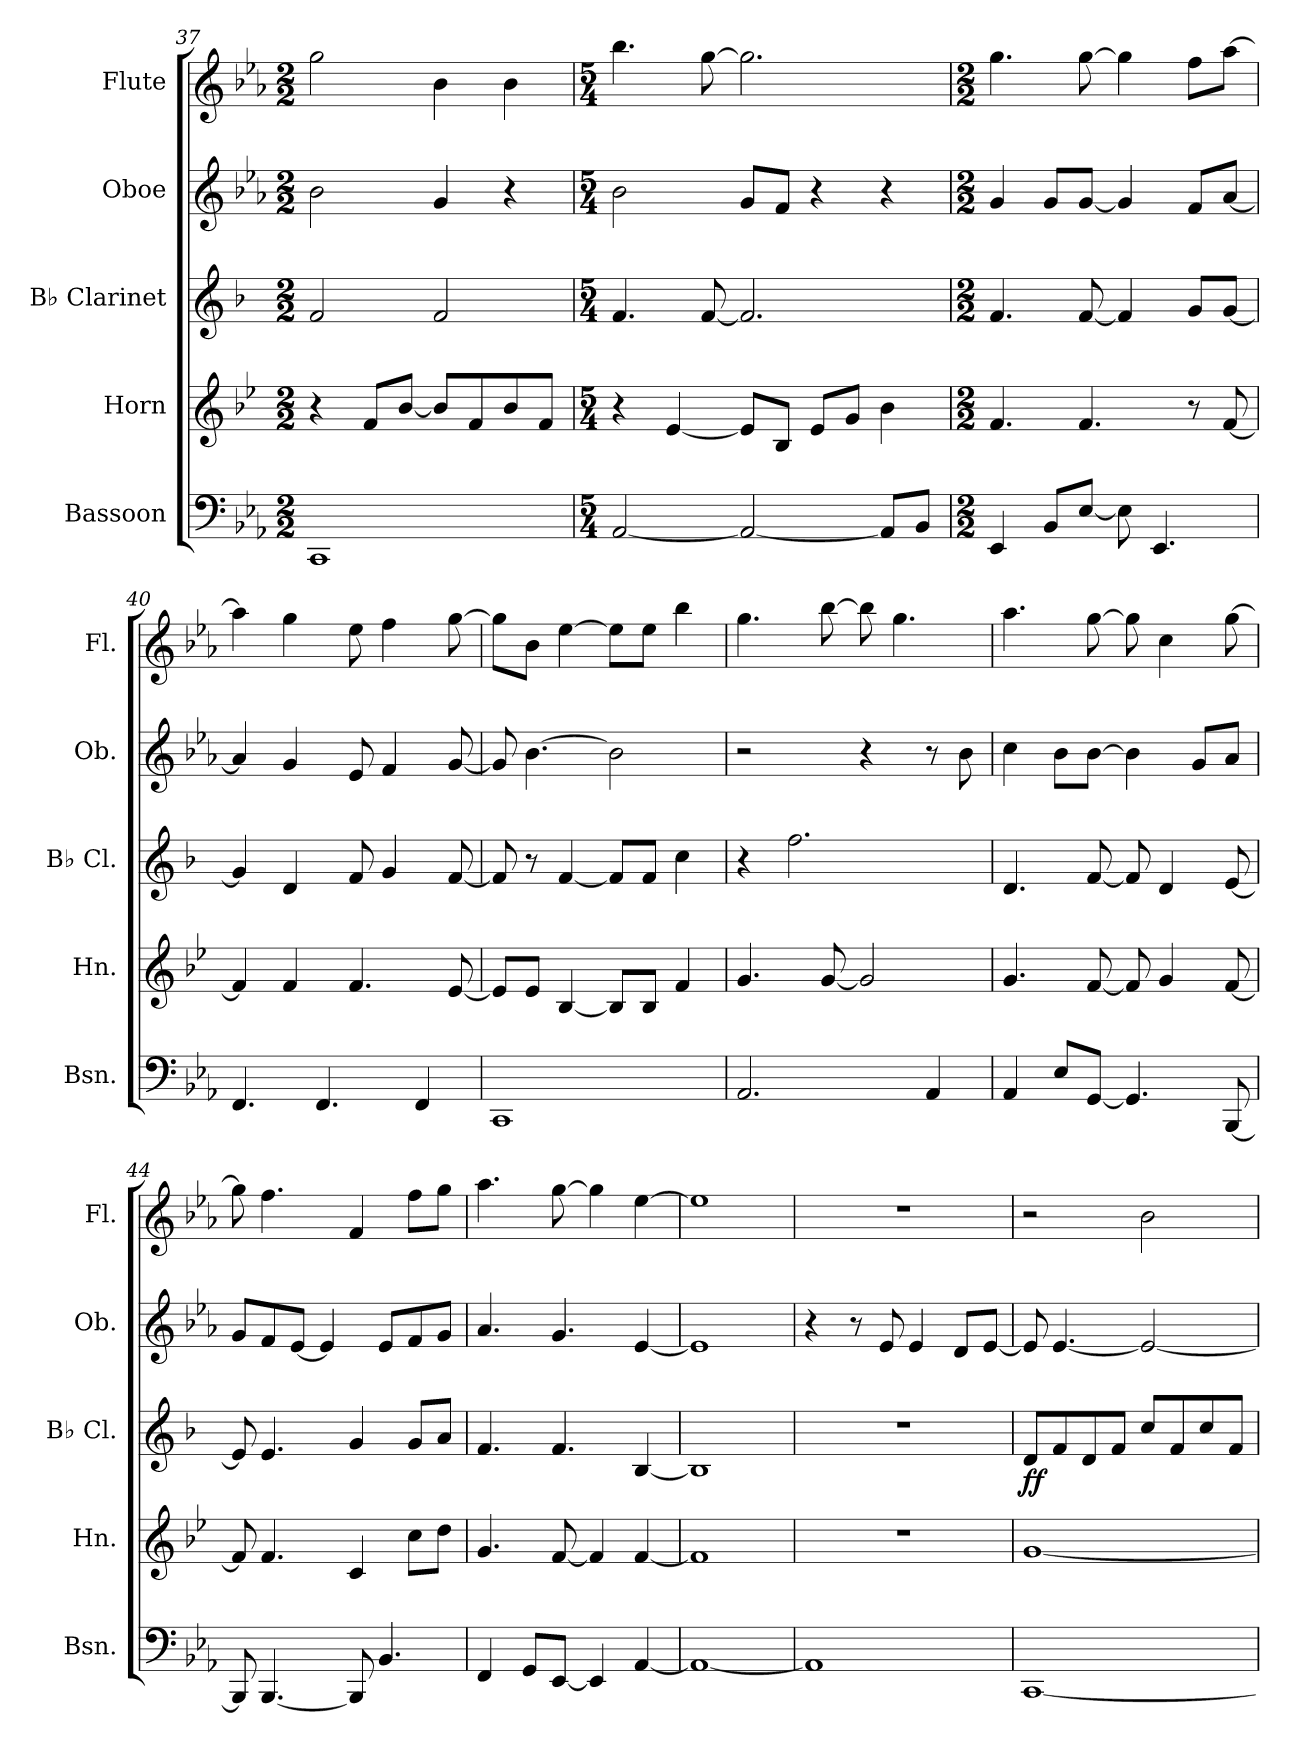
**kern	**kern	**kern	**dynam	**kern	**kern
*part5	*part4	*part3	*part3	*part2	*part1
*staff5	*staff4	*staff3	*staff3	*staff2	*staff1
*I"Bassoon	*I"Horn	*I"B♭ Clarinet	*	*I"Oboe	*I"Flute
*I'Bsn.	*I'Hn.	*I'B♭ Cl.	*	*I'Ob.	*I'Fl.
*clefF4	*clefG2	*clefG2	*	*clefG2	*clefG2
*	*ITrd4c7	*ITrd1c2	*	*	*
*k[b-e-a-]	*k[b-e-a-]	*k[b-e-a-]	*	*k[b-e-a-]	*k[b-e-a-]
*E-:	*E-:	*E-:	*	*E-:	*E-:
*M2/2	*M2/2	*M2/2	*	*M2/2	*M2/2
=37	=37	=37	=37	=37	=37
1CC	4r	2e-/	.	2b-\	2gg\
.	8B-/L	.	.	.	.
.	[8e-/J	.	.	.	.
.	8e-/L]	2e-/	.	4g/	4b-\
.	8B-/	.	.	.	.
.	8e-/	.	.	4r	4b-\
.	8B-/J	.	.	.	.
!!LO:PB:g=z
=38	=38	=38	=38	=38	=38
*M5/4	*M5/4	*M5/4	*	*M5/4	*M5/4
[2AA-/	4r	4.e-/	.	2b-\	4.bb-\
.	[4A-/	.	.	.	.
.	.	[8e-/	.	.	[8gg\
2AA-/_	8A-/L]	2.e-/]	.	8g/L	2.gg\]
.	8E-/J	.	.	8f/J	.
.	8A-/L	.	.	4r	.
.	8c/J	.	.	.	.
8AA-/L]	4e-\	.	.	4r	.
8BB-/J	.	.	.	.	.
=39	=39	=39	=39	=39	=39
*M2/2	*M2/2	*M2/2	*	*M2/2	*M2/2
4EE-/	4.B-/	4.e-/	.	4g/	4.gg\
8BB-/L	.	.	.	8g/L	.
[8E-/J	4.B-/	[8e-/	.	[8g/J	[8gg\
8E-\]	.	4e-/]	.	4g/]	4gg\]
4.EE-/	.	.	.	.	.
.	8r	8f/L	.	8f/L	8ff\L
.	[8B-/	[8f/J	.	[8a-/J	[8aa-\J
=40	=40	=40	=40	=40	=40
4.FF/	4B-/]	4f/]	.	4a-/]	4aa-\]
.	4B-/	4c/	.	4g/	4gg\
4.FF/	.	.	.	.	.
.	4.B-/	8e-/	.	8e-/	8ee-\
.	.	4f/	.	4f/	4ff\
4FF/	.	.	.	.	.
.	[8A-/	[8e-/	.	[8g/	[8gg\
=41	=41	=41	=41	=41	=41
1CC	8A-/L]	8e-/]	.	8g/]	8gg\L]
.	8A-/J	8r	.	[4.b-\	8b-\J
.	[4E-/	[4e-/	.	.	[4ee-\
.	8E-/L]	8e-/L]	.	2b-\]	8ee-\L]
.	8E-/J	8e-/J	.	.	8ee-\J
.	4B-/	4b-\	.	.	4bb-\
=42	=42	=42	=42	=42	=42
2.AA-/	4.c/	4r	.	2r	4.gg\
.	.	2.ee-\	.	.	.
.	[8c/	.	.	.	[8bb-\
.	2c/]	.	.	4r	8bb-\]
.	.	.	.	.	4.gg\
4AA-/	.	.	.	8r	.
.	.	.	.	8b-\	.
!!LO:LB:g=z
=43	=43	=43	=43	=43	=43
4AA-/	4.c/	4.c/	.	4cc\	4.aa-\
8E-/L	.	.	.	8b-\L	.
[8GG/J	[8B-/	[8e-/	.	[8b-\J	[8gg\
4.GG/]	8B-/]	8e-/]	.	4b-\]	8gg\]
.	4c/	4c/	.	.	4cc\
.	.	.	.	8g/L	.
[8BBB-/	[8B-/	[8d/	.	8a-/J	[8gg\
=44	=44	=44	=44	=44	=44
8BBB-/]	8B-/]	8d/]	.	8g/L	8gg\]
[4.BBB-/	4.B-/	4.d/	.	8f/	4.ff\
.	.	.	.	[8e-/J	.
.	.	.	.	4e-/]	.
8BBB-/]	4F/	4f/	.	.	4f/
4.BB-/	.	.	.	8e-/L	.
.	8f\L	8f/L	.	8f/	8ff\L
.	8g\J	8g/J	.	8g/J	8gg\J
=45	=45	=45	=45	=45	=45
4FF/	4.c/	4.e-/	.	4.a-/	4.aa-\
8GG/L	.	.	.	.	.
[8EE-/J	[8B-/	4.e-/	.	4.g/	[8gg\
4EE-/]	4B-/]	.	.	.	4gg\]
[4AA-/	[4B-/	[4A-/	.	[4e-/	[4ee-\
=46	=46	=46	=46	=46	=46
1AA-_	1B-]	1A-]	.	1e-]	1ee-]
=47	=47	=47	=47	=47	=47
1AA-]	1r	1r	.	4r	1r
.	.	.	.	8r	.
.	.	.	.	8e-/	.
.	.	.	.	4e-/	.
.	.	.	.	8d/L	.
.	.	.	.	[8e-/J	.
=48	=48	=48	=48	=48	=48
!	!	!	!LO:DY:b	!	!
[1CC	[1c	8c/L	ff	8e-/]	2r
.	.	8e-/	.	[4.e-/	.
.	.	8c/	.	.	.
.	.	8e-/J	.	.	.
.	.	8b-/L	.	2e-/_	2b-\
.	.	8e-/	.	.	.
.	.	8b-/	.	.	.
.	.	8e-/J	.	.	.
=	=	=	=	=	=
*-	*-	*-	*-	*-	*-
